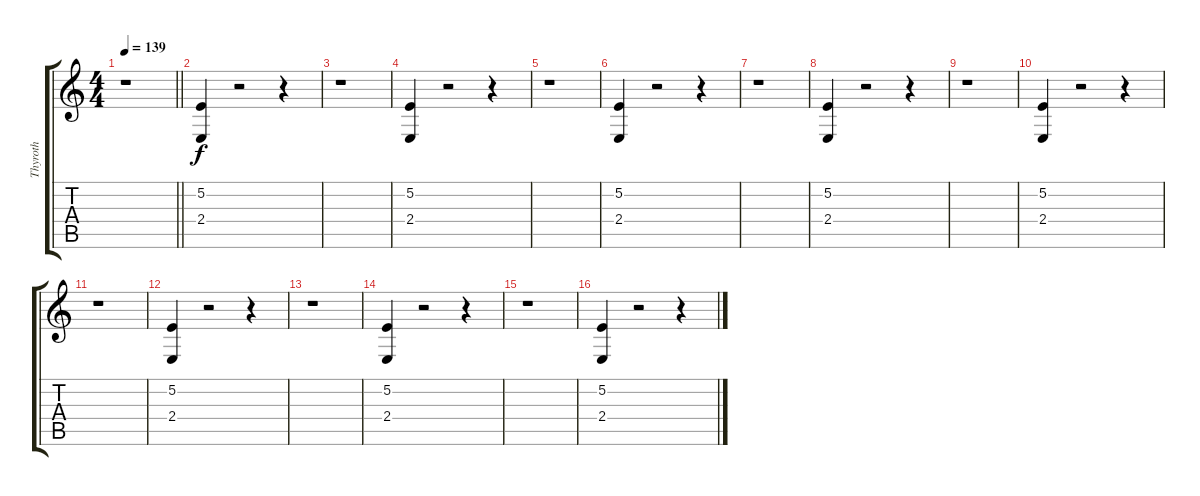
\track ("Thyroth" "Thyroth") {instrument tubularbells}
\staff {score tabs}
\tuning (E4 B3 G3 D3 A2 E2) {hide}
\ts (4 4)
\tempo 139
\clef g2
\barLineRight lightlight
\ks c
r.1{dy f} |
(5.2 2.4).4 r.2 r.4 |
r.1 |
(5.2 2.4).4 r.2 r.4 |
r.1 |
(5.2 2.4).4 r.2 r.4 |
r.1 |
(5.2 2.4).4 r.2 r.4 |
r.1 |
(5.2 2.4).4 r.2 r.4 |
r.1 |
(5.2 2.4).4 r.2 r.4 |
r.1 |
(5.2 2.4).4 r.2 r.4 |
r.1 |
(5.2 2.4).4 r.2 r.4
